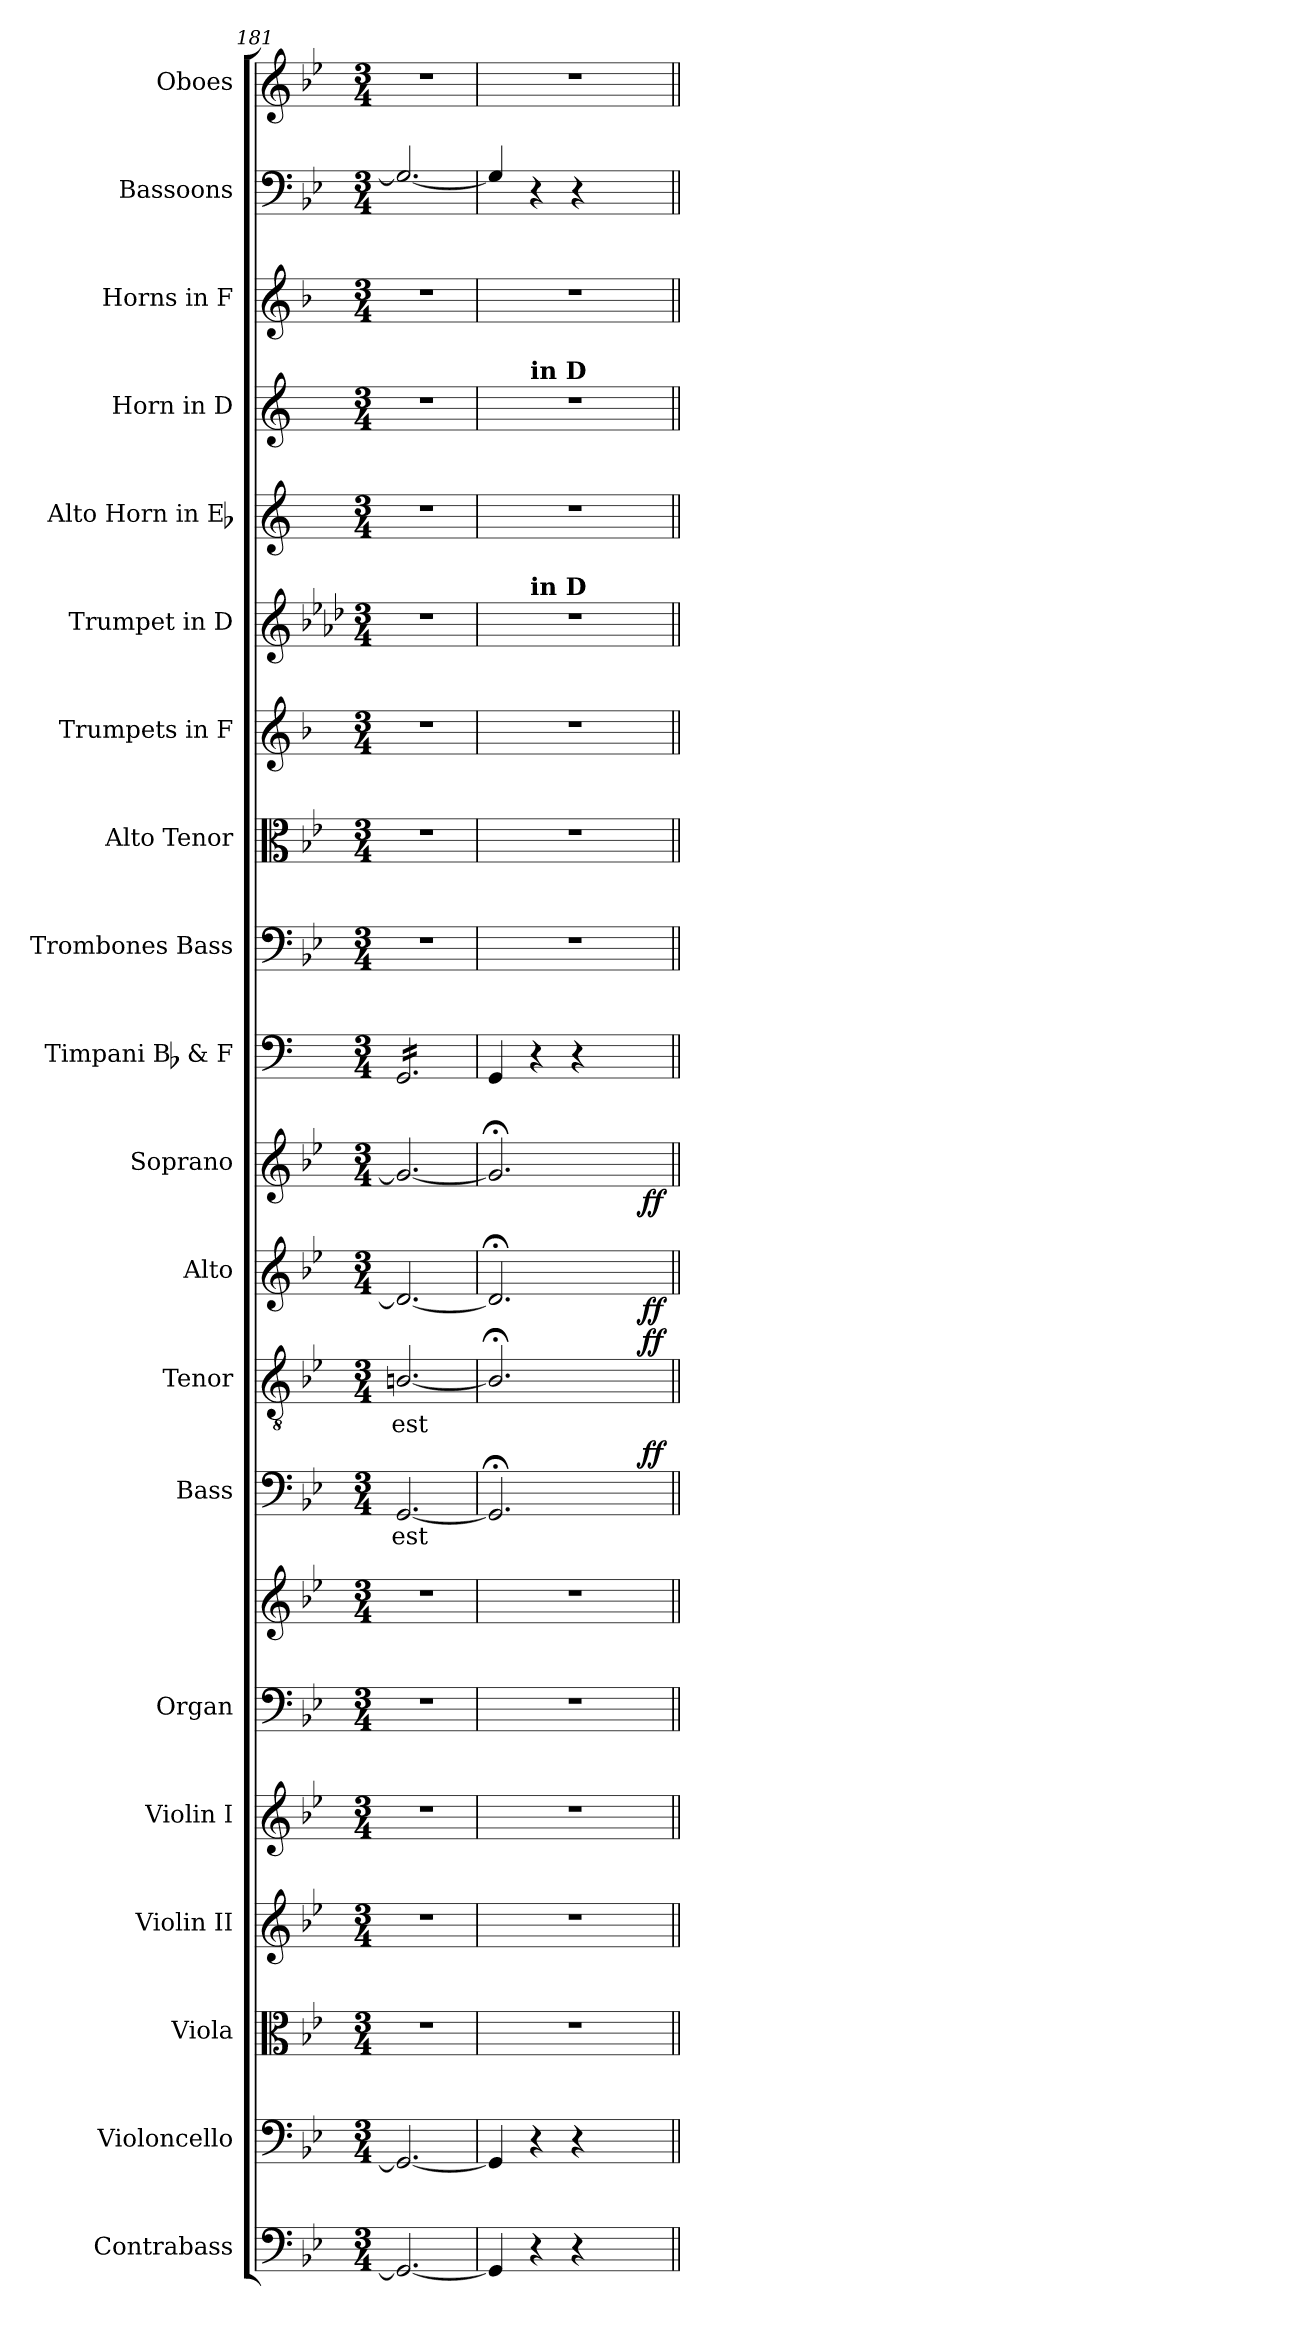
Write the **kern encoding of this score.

**kern	**kern	**kern	**kern	**kern	**kern	**kern	**kern	**text	**dynam	**kern	**text	**dynam	**kern	**dynam	**kern	**dynam	**kern	**kern	**kern	**kern	**kern	**kern	**kern	**kern	**kern	**kern
*part20	*part19	*part18	*part17	*part16	*part15	*part15	*part14	*part14	*part14	*part13	*part13	*part13	*part12	*part12	*part11	*part11	*part10	*part9	*part8	*part7	*part6	*part5	*part4	*part3	*part2	*part1
*staff21	*staff20	*staff19	*staff18	*staff17	*staff16	*staff15	*staff14	*staff14	*staff14	*staff13	*staff13	*staff13	*staff12	*staff12	*staff11	*staff11	*staff10	*staff9	*staff8	*staff7	*staff6	*staff5	*staff4	*staff3	*staff2	*staff1
*I"Contrabass	*I"Violoncello	*I"Viola	*I"Violin II	*I"Violin I	*I"Organ	*	*I"Bass	*	*	*I"Tenor	*	*	*I"Alto	*	*I"Soprano	*	*I"Timpani Bb & F	*I"Trombones  Bass	*I"Alto Tenor	*I"Trumpets in F	*I"Trumpet in D	*I"Alto Horn in Eb	*I"Horn in D	*I"Horns in F	*I"Bassoons	*I"Oboes
*I'Cb.	*I'Vc.	*I'Vla.	*I'Vln. II	*I'Vln. I	*I'Org.	*	*I'B.	*	*	*I'T.	*	*	*I'A.	*	*I'S.	*	*I'Timp.	*	*	*	*	*	*	*I'Hn.	*I'Bsn.	*I'Ob.
*clefF4	*clefF4	*clefC3	*clefG2	*clefG2	*clefF4	*clefG2	*clefF4	*	*	*clefGv2	*	*	*clefG2	*	*clefG2	*	*clefF4	*clefF4	*clefC3	*clefG2	*clefG2	*clefG2	*clefG2	*clefG2	*clefF4	*clefG2
*ITrd7c12	*	*	*	*	*	*	*	*	*	*ITrd7c12	*	*	*	*	*	*	*	*	*	*ITrd4c7	*ITrd-1c-2	*ITrd5c8	*ITrd6c10	*ITrd4c7	*	*
*k[b-e-]	*k[b-e-]	*k[b-e-]	*k[b-e-]	*k[b-e-]	*k[b-e-]	*k[b-e-]	*k[b-e-]	*	*	*k[b-e-]	*	*	*k[b-e-]	*	*k[b-e-]	*	*k[]	*k[b-e-]	*k[b-e-]	*k[b-e-]	*k[b-e-]	*k[f#c#g#d#]	*k[f#c#]	*k[b-e-]	*k[b-e-]	*k[b-e-]
*B-:	*B-:	*B-:	*B-:	*B-:	*B-:	*B-:	*B-:	*	*	*B-:	*	*	*B-:	*	*B-:	*	*C:	*B-:	*B-:	*B-:	*B-:	*E:	*D:	*B-:	*B-:	*B-:
*M3/4	*M3/4	*M3/4	*M3/4	*M3/4	*M3/4	*M3/4	*M3/4	*	*	*M3/4	*	*	*M3/4	*	*M3/4	*	*M3/4	*M3/4	*M3/4	*M3/4	*M3/4	*M3/4	*M3/4	*M3/4	*M3/4	*M3/4
=181	=181	=181	=181	=181	=181	=181	=181	=181	=181	=181	=181	=181	=181	=181	=181	=181	=181	=181	=181	=181	=181	=181	=181	=181	=181	=181
!	!	!LO:N:vis=1	!LO:N:vis=1	!LO:N:vis=1	!LO:N:vis=1	!LO:N:vis=1	!	!	!	!	!	!	!	!	!	!	!	!	!	!	!	!	!	!	!	!
!	!	!	!	!	!	!	!	!LO:LY:b:color=#000000	!	!	!	!	!	!	!	!	!	!	!	!	!	!	!	!	!	!
!	!	!	!	!	!	!	!	!	!	!	!LO:LY:b:color=#000000	!	!	!	!	!	!	!LO:N:vis=1	!LO:N:vis=1	!LO:N:vis=1	!LO:N:vis=1	!LO:N:vis=1	!LO:N:vis=1	!LO:N:vis=1	!	!LO:N:vis=1
*	*	*	*	*	*	*	*	*	*	*	*	*	*	*	*	*	*tremolo	*	*	*	*	*	*	*	*	*
2.GGGi/_	2.GGi/_	2.r	2.r	2.r	2.r	2.r	[2.GGi/	est	.	[2.BBni/	est	.	2.di/_	.	2.gi/_	.	16GGi/LL	2.r	2.r	2.r	2.r	2.r	2.r	2.r	2.Gi/_	2.r
.	.	.	.	.	.	.	.	.	.	.	.	.	.	.	.	.	16GGi/	.	.	.	.	.	.	.	.	.
.	.	.	.	.	.	.	.	.	.	.	.	.	.	.	.	.	16GGi/	.	.	.	.	.	.	.	.	.
.	.	.	.	.	.	.	.	.	.	.	.	.	.	.	.	.	16GGi/	.	.	.	.	.	.	.	.	.
.	.	.	.	.	.	.	.	.	.	.	.	.	.	.	.	.	16GGi/	.	.	.	.	.	.	.	.	.
.	.	.	.	.	.	.	.	.	.	.	.	.	.	.	.	.	16GGi/	.	.	.	.	.	.	.	.	.
.	.	.	.	.	.	.	.	.	.	.	.	.	.	.	.	.	16GGi/	.	.	.	.	.	.	.	.	.
.	.	.	.	.	.	.	.	.	.	.	.	.	.	.	.	.	16GGi/	.	.	.	.	.	.	.	.	.
.	.	.	.	.	.	.	.	.	.	.	.	.	.	.	.	.	16GGi/	.	.	.	.	.	.	.	.	.
.	.	.	.	.	.	.	.	.	.	.	.	.	.	.	.	.	16GGi/	.	.	.	.	.	.	.	.	.
.	.	.	.	.	.	.	.	.	.	.	.	.	.	.	.	.	16GGi/	.	.	.	.	.	.	.	.	.
.	.	.	.	.	.	.	.	.	.	.	.	.	.	.	.	.	16GGi/JJ	.	.	.	.	.	.	.	.	.
*	*	*	*	*	*	*	*	*	*	*	*	*	*	*	*	*	*Xtremolo	*	*	*	*	*	*	*	*	*
=182	=182	=182	=182	=182	=182	=182	=182	=182	=182	=182	=182	=182	=182	=182	=182	=182	=182	=182	=182	=182	=182	=182	=182	=182	=182	=182
!	!	!LO:N:vis=1	!LO:N:vis=1	!LO:N:vis=1	!LO:N:vis=1	!LO:N:vis=1	!	!	!	!	!	!	!	!	!	!	!	!LO:N:vis=1	!LO:N:vis=1	!LO:N:vis=1	!LO:N:vis=1	!LO:N:vis=1	!LO:N:vis=1	!LO:N:vis=1	!	!LO:N:vis=1
*	*	*	*	*	*	*	*^	*	*	*^	*	*	*^	*	*^	*	*	*	*	*	*^	*	*^	*	*	*
4GGGi/]	4GGi/]	2.r	2.r	2.r	2.r	2.r	2.GG;i/]	2ryy	.	.	2.BB;i/]	2ryy	.	.	2.d;i/]	2ryy	.	2.g;i/]	2ryy	.	4GGi/	2.r	2.r	2.r	2.r	4ryy	2.r	2.r	4ryy	2.r	4Gi/]	2.r
!	!	!	!	!	!	!	!	!	!	!	!	!	!	!	!	!	!	!	!	!	!	!	!	!	!	!	!	!	!LO:TX:a:B:t=in D	!	!	!
!	!	!	!	!	!	!	!	!	!	!	!	!	!	!	!	!	!	!	!	!	!	!	!	!	!	!LO:TX:a:B:t=in D	!	!	!	!	!	!
4r	4r	.	.	.	.	.	.	.	.	.	.	.	.	.	.	.	.	.	.	.	4r	.	.	.	.	2ryy	.	.	2ryy	.	4r	.
4r	4r	.	.	.	.	.	.	8ryy	.	.	.	8ryy	.	.	.	8ryy	.	.	8ryy	.	4r	.	.	.	.	.	.	.	.	.	4r	.
.	.	.	.	.	.	.	.	16ryy	.	.	.	16ryy	.	.	.	16ryy	.	.	16ryy	.	.	.	.	.	.	.	.	.	.	.	.	.
.	.	.	.	.	.	.	.	32ryy	.	.	.	32ryy	.	.	.	32ryy	.	.	32ryy	.	.	.	.	.	.	.	.	.	.	.	.	.
.	.	.	.	.	.	.	.	64ryy	.	.	.	64ryy	.	.	.	64ryy	.	.	64ryy	.	.	.	.	.	.	.	.	.	.	.	.	.
.	.	.	.	.	.	.	.	128...ryy	.	.	.	128...ryy	.	.	.	128...ryy	.	.	128...ryy	.	.	.	.	.	.	.	.	.	.	.	.	.
.	.	.	.	.	.	.	.	1024ryy	.	ff	.	1024ryy	.	ff	.	1024ryy	ff	.	1024ryy	ff	.	.	.	.	.	.	.	.	.	.	.	.
*	*	*	*	*	*	*	*v	*v	*	*	*	*	*	*	*v	*v	*	*v	*v	*	*	*	*	*	*v	*v	*	*v	*v	*	*	*
*	*	*	*	*	*	*	*	*	*	*v	*v	*	*	*	*	*	*	*	*	*	*	*	*	*	*	*	*
=||	=||	=||	=||	=||	=||	=||	=||	=||	=||	=||	=||	=||	=||	=||	=||	=||	=||	=||	=||	=||	=||	=||	=||	=||	=||	=||
*-	*-	*-	*-	*-	*-	*-	*-	*-	*-	*-	*-	*-	*-	*-	*-	*-	*-	*-	*-	*-	*-	*-	*-	*-	*-	*-
